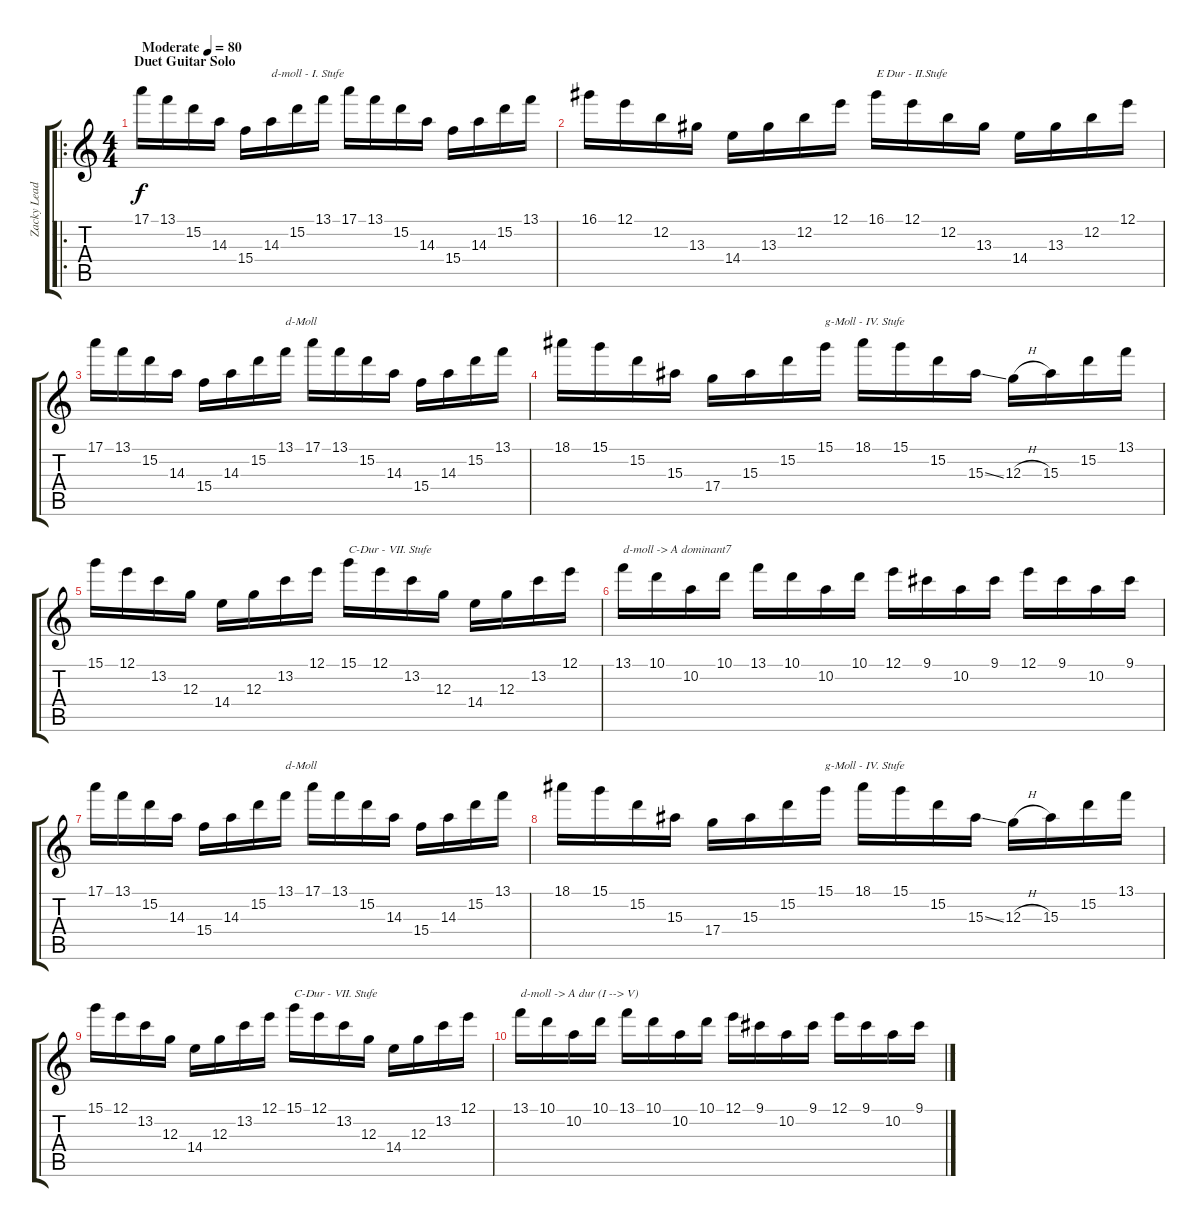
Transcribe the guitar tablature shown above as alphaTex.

\track ("Zacky Lead" "Zacky Lead") {instrument distortionguitar}
\staff {score tabs}
\tuning (E4 B3 G3 D3 A2 D2) {hide}
\ro
\ts (4 4)
\section ("" "Duet Guitar Solo")
\tempo (80 "Moderate")
\clef g2
\ks c
17.1.16{dy f instrument distortionguitar} 13.1.16 15.2.16 14.3.16 15.4.16 14.3.16{txt "d-moll - I. Stufe"} 15.2.16 13.1.16 17.1.16 13.1.16 15.2.16 14.3.16 15.4.16 14.3.16 15.2.16 13.1.16 |
16.1.16 12.1.16 12.2.16 13.3.16 14.4.16 13.3.16 12.2.16 12.1.16 16.1.16{txt "E Dur - II.Stufe"} 12.1.16 12.2.16 13.3.16 14.4.16 13.3.16 12.2.16 12.1.16 |
17.1.16 13.1.16 15.2.16 14.3.16 15.4.16 14.3.16 15.2.16 13.1.16{txt "d-Moll"} 17.1.16 13.1.16 15.2.16 14.3.16 15.4.16 14.3.16 15.2.16 13.1.16 |
18.1.16 15.1.16 15.2.16 15.3.16 17.4.16 15.3.16 15.2.16 15.1.16{txt "g-Moll - IV. Stufe"} 18.1.16 15.1.16 15.2.16 15.3{ss}.16 12.3{h}.16 15.3.16 15.2.16 13.1.16 |
15.1.16 12.1.16 13.2.16 12.3.16 14.4.16 12.3.16 13.2.16 12.1.16 15.1.16{txt "C-Dur - VII. Stufe"} 12.1.16 13.2.16 12.3.16 14.4.16 12.3.16 13.2.16 12.1.16 |
13.1.16{txt "d-moll -> A dominant7"} 10.1.16 10.2.16 10.1.16 13.1.16 10.1.16 10.2.16 10.1.16 12.1.16 9.1.16 10.2.16 9.1.16 12.1.16 9.1.16 10.2.16 9.1.16 |
17.1.16 13.1.16 15.2.16 14.3.16 15.4.16 14.3.16 15.2.16 13.1.16{txt "d-Moll"} 17.1.16 13.1.16 15.2.16 14.3.16 15.4.16 14.3.16 15.2.16 13.1.16 |
18.1.16 15.1.16 15.2.16 15.3.16 17.4.16 15.3.16 15.2.16 15.1.16{txt "g-Moll - IV. Stufe"} 18.1.16 15.1.16 15.2.16 15.3{ss}.16 12.3{h}.16 15.3.16 15.2.16 13.1.16 |
15.1.16 12.1.16 13.2.16 12.3.16 14.4.16 12.3.16 13.2.16 12.1.16 15.1.16{txt "C-Dur - VII. Stufe"} 12.1.16 13.2.16 12.3.16 14.4.16 12.3.16 13.2.16 12.1.16 |
13.1.16{txt "d-moll -> A dur (I --> V)"} 10.1.16 10.2.16 10.1.16 13.1.16 10.1.16 10.2.16 10.1.16 12.1.16 9.1.16 10.2.16 9.1.16 12.1.16 9.1.16 10.2.16 9.1.16
